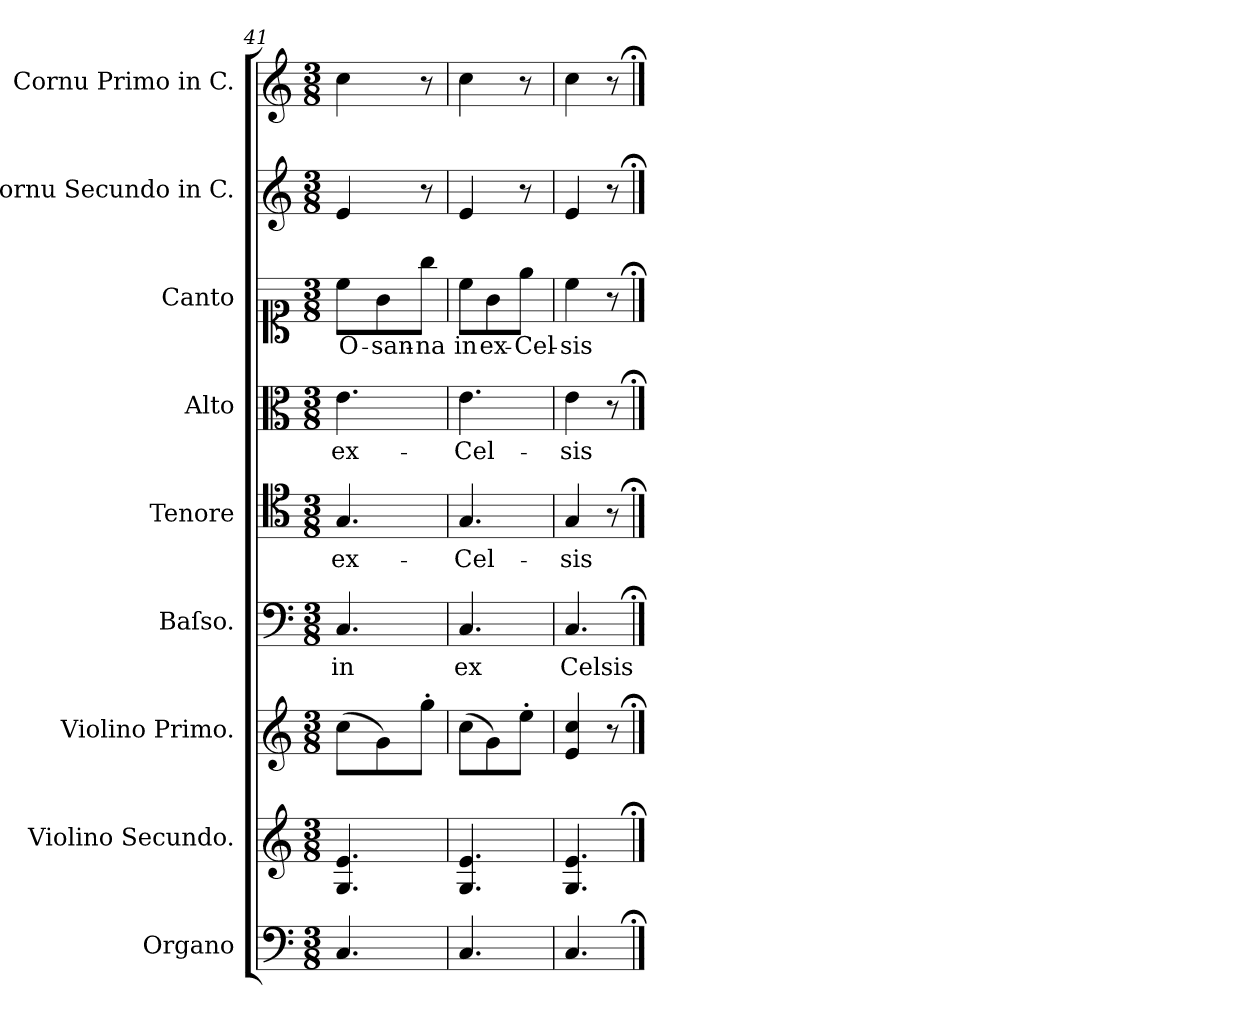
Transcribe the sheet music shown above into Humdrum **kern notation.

**kern	**kern	**kern	**kern	**text	**kern	**text	**kern	**text	**kern	**text	**kern	**kern
*part9	*part8	*part7	*part6	*part6	*part5	*part5	*part4	*part4	*part3	*part3	*part2	*part1
*staff9	*staff8	*staff7	*staff6	*staff6	*staff5	*staff5	*staff4	*staff4	*staff3	*staff3	*staff2	*staff1
*I"Organo	*I"Violino Secundo.	*I"Violino Primo.	*I"Baſso.	*	*I"Tenore	*	*I"Alto	*	*I"Canto	*	*I"Cornu Secundo in C.	*I"Cornu Primo in C.
*I'Org.	*I'Violino Secundo	*I'Violino Primo	*I'B.	*	*I'T.	*	*I'A.	*	*I'C.	*	*	*
*clefF4	*clefG2	*clefG2	*clefF4	*	*clefC4	*	*clefC3	*	*clefC1	*	*clefG2	*clefG2
*k[]	*k[]	*k[]	*k[]	*	*k[]	*	*k[]	*	*k[]	*	*k[]	*k[]
*M3/8	*M3/8	*M3/8	*M3/8	*	*M3/8	*	*M3/8	*	*M3/8	*	*M3/8	*M3/8
=41	=41	=41	=41	=41	=41	=41	=41	=41	=41	=41	=41	=41
4.C/	4.G/ 4.e/	(8cc\L	4.C/	in	4.G/	ex-	4.e\	ex-	8cc\L	O-	4e/	4cc\
.	.	8g\)	.	.	.	.	.	.	8g\	-san-	.	.
.	.	8gg'\J	.	.	.	.	.	.	8gg\J	-na	8r	8r
=42	=42	=42	=42	=42	=42	=42	=42	=42	=42	=42	=42	=42
4.C/	4.G/ 4.e/	(8cc\L	4.C/	ex	4.G/	-Cel-	4.e\	-Cel-	8cc\L	in	4e/	4cc\
.	.	8g\)	.	.	.	.	.	.	8g\	ex-	.	.
.	.	8ee'\J	.	.	.	.	.	.	8ee\J	-Cel-	8r	8r
=43	=43	=43	=43	=43	=43	=43	=43	=43	=43	=43	=43	=43
4.C/	4.G/ 4.e/	4e/ 4cc/	4.C/	Celsis	4G/	-sis	4e\	-sis	4cc\	-sis	4e/	4cc\
.	.	8r	.	.	8r	.	8r	.	8r	.	8r	8r
==;	==;	==;	==;	==;	==;	==;	==;	==;	==;	==;	==;	==;
*-	*-	*-	*-	*-	*-	*-	*-	*-	*-	*-	*-	*-
